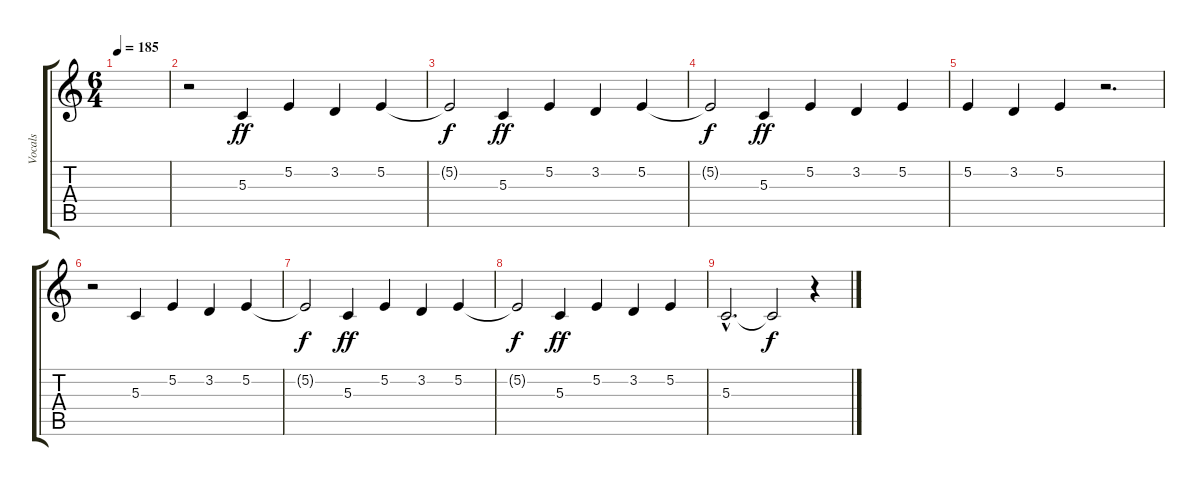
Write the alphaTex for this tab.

\track ("Vocals" "Vocals") {instrument lead3calliope}
\staff {score tabs}
\tuning (E4 B3 G3 D3 A2 E2) {hide}
\ts (6 4)
\tempo 185
\clef g2
\ks c
|
r.2 5.3.4{dy ff} 5.2.4 3.2.4 5.2.4 |
5.2{t}.2{dy f} 5.3.4{dy ff} 5.2.4 3.2.4 5.2.4 |
5.2{t}.2{dy f} 5.3.4{dy ff} 5.2.4 3.2.4 5.2.4 |
5.2.4 3.2.4 5.2.4 r.2{d} |
r.2 5.3.4 5.2.4 3.2.4 5.2.4 |
5.2{t}.2{dy f} 5.3.4{dy ff} 5.2.4 3.2.4 5.2.4 |
5.2{t}.2{dy f} 5.3.4{dy ff} 5.2.4 3.2.4 5.2.4 |
5.3{hac}.2{d} 5.3{t}.2{dy f} r.4
